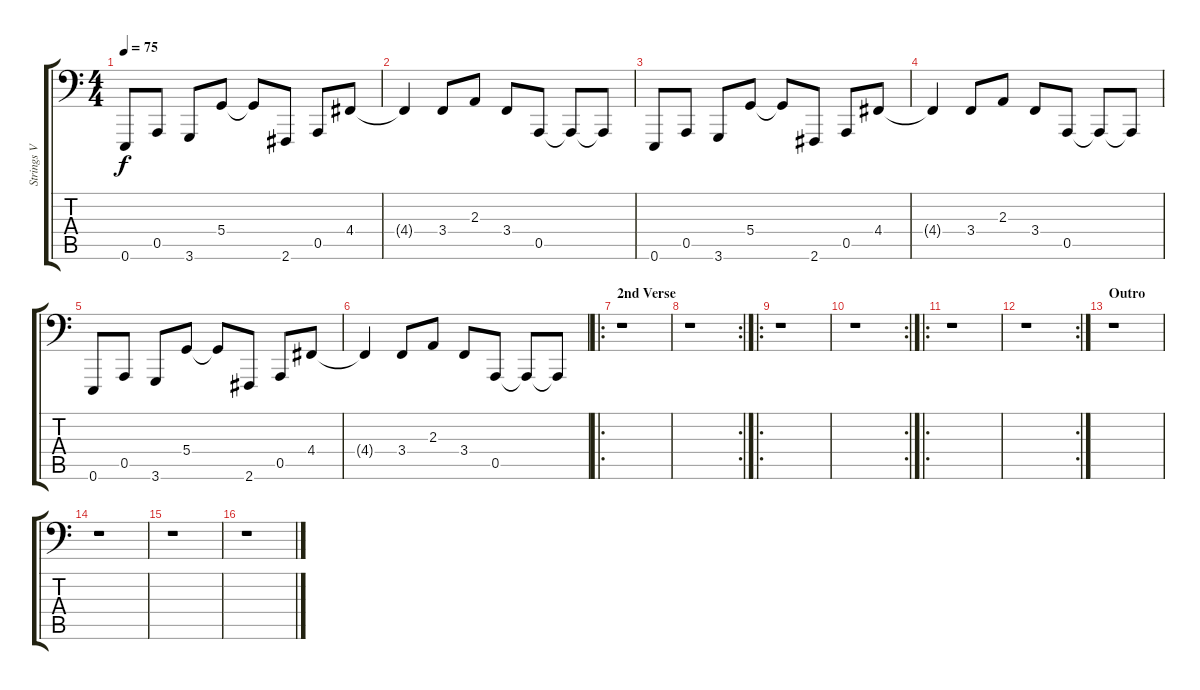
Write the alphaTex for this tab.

\track ("Strings V" "Strings V") {instrument stringensemble1}
\staff {score tabs}
\tuning (E3 B2 G2 D2 A1 E1) {hide}
\ts (4 4)
\tempo 75
\clef f4
\ks c
0.6.8{dy f} 0.5.8 3.6.8 5.4.8 5.4{t}.8 2.6.8 0.5.8 4.4.8 |
4.4{t}.4 3.4.8 2.3.8 3.4.8 0.5.8 0.5{t}.8 0.5{t}.8 |
0.6.8 0.5.8 3.6.8 5.4.8 5.4{t}.8 2.6.8 0.5.8 4.4.8 |
4.4{t}.4 3.4.8 2.3.8 3.4.8 0.5.8 0.5{t}.8 0.5{t}.8 |
0.6.8 0.5.8 3.6.8 5.4.8 5.4{t}.8 2.6.8 0.5.8 4.4.8 |
4.4{t}.4 3.4.8 2.3.8 3.4.8 0.5.8 0.5{t}.8 0.5{t}.8 |
\ro
\section ("" "2nd Verse")
r.1 |
\rc 2
r.1 |
\ro
r.1 |
\rc 2
r.1 |
\ro
r.1 |
\rc 2
r.1 |
\section ("" "Outro")
r.1 |
r.1 |
r.1 |
r.1
